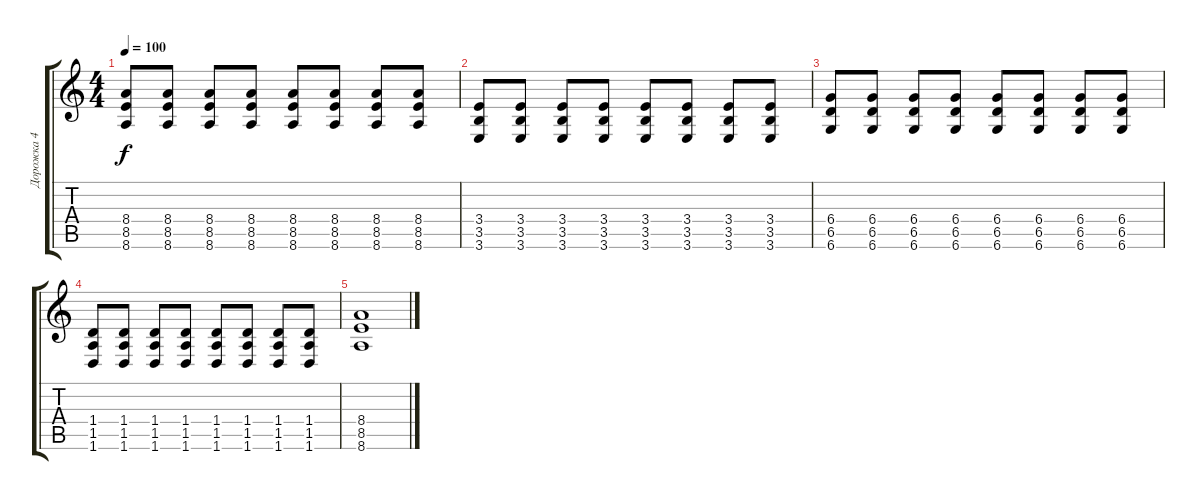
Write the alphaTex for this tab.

\track ("Дорожка 4" "Дорожка 4") {instrument distortionguitar}
\staff {score tabs}
\tuning (Eb4 Bb3 Gb3 Db3 Ab2 Db2) {hide}
\ts (4 4)
\tempo 100
\clef g2
\ks c
(8.4 8.5 8.6).8{dy f} (8.4 8.5 8.6).8 (8.4 8.5 8.6).8 (8.4 8.5 8.6).8 (8.4 8.5 8.6).8 (8.4 8.5 8.6).8 (8.4 8.5 8.6).8 (8.4 8.5 8.6).8 |
(3.4 3.5 3.6).8 (3.4 3.5 3.6).8 (3.4 3.5 3.6).8 (3.4 3.5 3.6).8 (3.4 3.5 3.6).8 (3.4 3.5 3.6).8 (3.4 3.5 3.6).8 (3.4 3.5 3.6).8 |
(6.4 6.5 6.6).8 (6.4 6.5 6.6).8 (6.4 6.5 6.6).8 (6.4 6.5 6.6).8 (6.4 6.5 6.6).8 (6.4 6.5 6.6).8 (6.4 6.5 6.6).8 (6.4 6.5 6.6).8 |
(1.4 1.5 1.6).8 (1.4 1.5 1.6).8 (1.4 1.5 1.6).8 (1.4 1.5 1.6).8 (1.4 1.5 1.6).8 (1.4 1.5 1.6).8 (1.4 1.5 1.6).8 (1.4 1.5 1.6).8 |
(8.4 8.5 8.6).1
